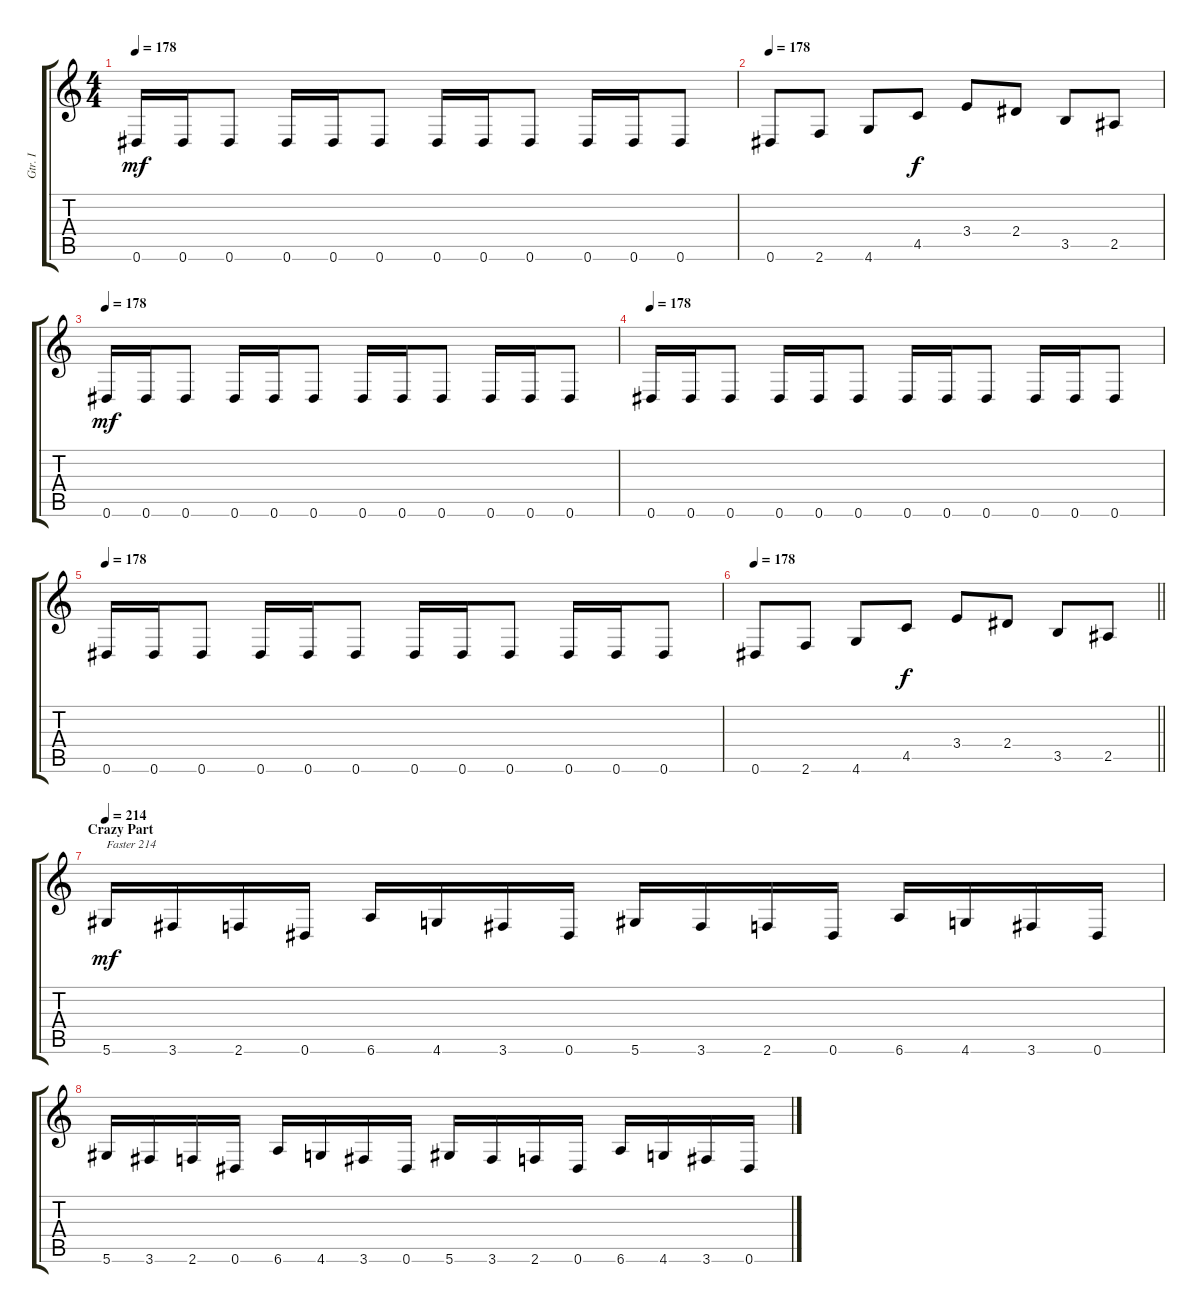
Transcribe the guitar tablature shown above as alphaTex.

\track ("Gtr. I" "Gtr. I") {instrument overdrivenguitar}
\staff {score tabs}
\tuning (Eb4 Bb3 Gb3 Db3 Ab2 Eb2) {hide}
\ts (4 4)
\tempo 178
\clef g2
\ks c
0.6.16{dy mf} 0.6.16 0.6.8 0.6.16 0.6.16 0.6.8 0.6.16 0.6.16 0.6.8 0.6.16 0.6.16 0.6.8 |
\tempo 178
0.6.8 2.6.8 4.6.8 4.5.8{dy f} 3.4.8 2.4.8 3.5.8 2.5.8 |
\tempo 178
0.6.16{dy mf} 0.6.16 0.6.8 0.6.16 0.6.16 0.6.8 0.6.16 0.6.16 0.6.8 0.6.16 0.6.16 0.6.8 |
\tempo 178
0.6.16 0.6.16 0.6.8 0.6.16 0.6.16 0.6.8 0.6.16 0.6.16 0.6.8 0.6.16 0.6.16 0.6.8 |
\tempo 178
0.6.16 0.6.16 0.6.8 0.6.16 0.6.16 0.6.8 0.6.16 0.6.16 0.6.8 0.6.16 0.6.16 0.6.8 |
\tempo 178
\barLineRight lightlight
0.6.8 2.6.8 4.6.8 4.5.8{dy f} 3.4.8 2.4.8 3.5.8 2.5.8 |
\section ("" "Crazy Part")
\tempo 214
5.6.16{txt "Faster 214" dy mf} 3.6.16 2.6.16 0.6.16 6.6.16 4.6.16 3.6.16 0.6.16 5.6.16 3.6.16 2.6.16 0.6.16 6.6.16 4.6.16 3.6.16 0.6.16 |
5.6.16 3.6.16 2.6.16 0.6.16 6.6.16 4.6.16 3.6.16 0.6.16 5.6.16 3.6.16 2.6.16 0.6.16 6.6.16 4.6.16 3.6.16 0.6.16
